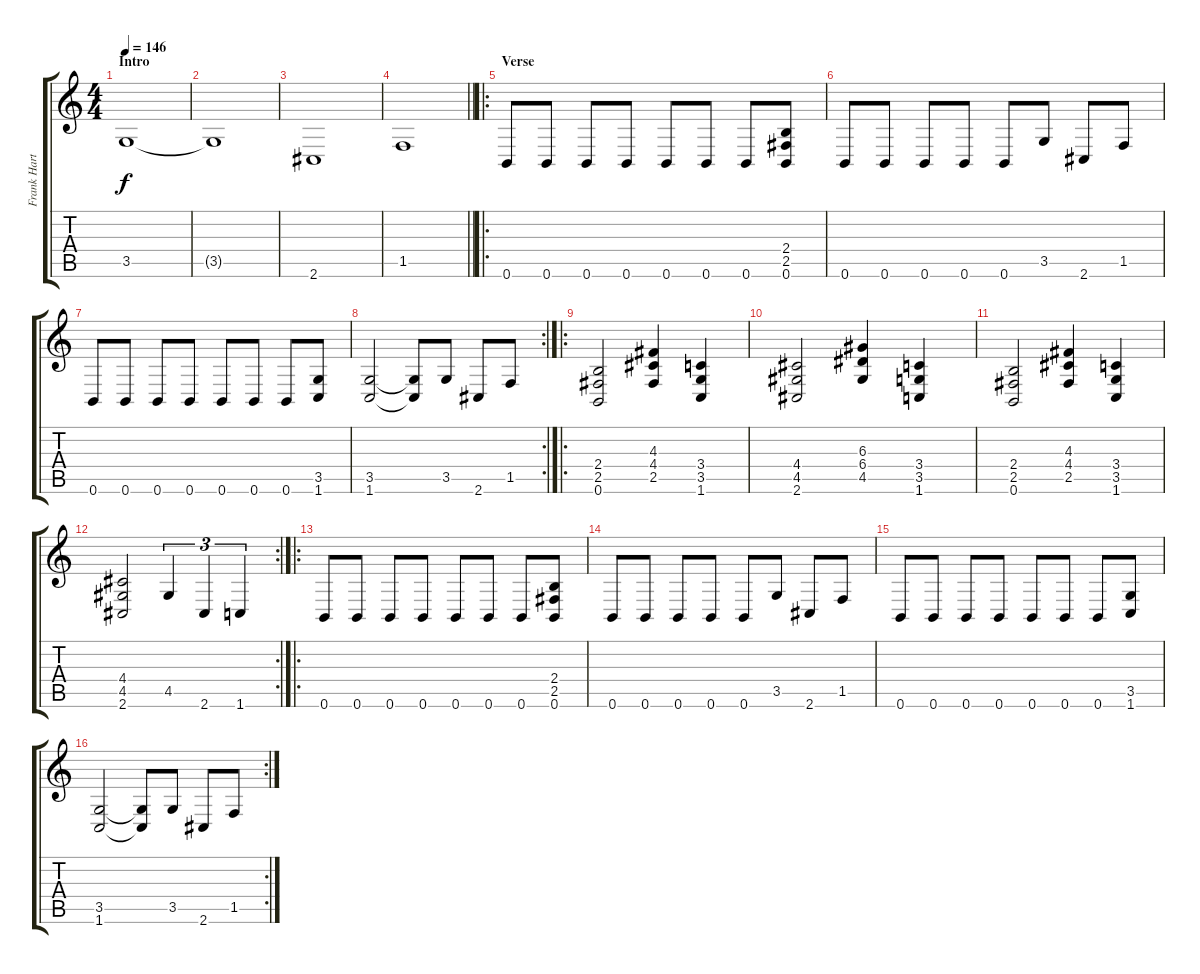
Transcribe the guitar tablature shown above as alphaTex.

\track ("Frank Harthoorn" "Frank Hart") {instrument distortionguitar}
\staff {score tabs}
\tuning (B3 Gb3 D3 A2 E2 B1) {hide}
\ts (4 4)
\section ("" "Intro")
\tempo 146
\clef g2
\ks c
3.5.1{dy f instrument distortionguitar} |
3.5{t}.1 |
2.6.1 |
\barLineRight lightlight
1.5.1 |
\ro
\section ("" "Verse")
0.6.8 0.6.8 0.6.8 0.6.8 0.6.8 0.6.8 0.6.8 (2.4 2.5 0.6).8 |
0.6.8 0.6.8 0.6.8 0.6.8 0.6.8 3.5.8 2.6.8 1.5.8 |
0.6.8 0.6.8 0.6.8 0.6.8 0.6.8 0.6.8 0.6.8 (3.5 1.6).8 |
\rc 2
(3.5 1.6).2 (3.5{t} 1.6{t}).8 3.5.8 2.6.8 1.5.8 |
\ro
(2.4 2.5 0.6).2 (4.3 4.4 2.5).4 (3.4 3.5 1.6).4 |
(4.4 4.5 2.6).2 (6.3 6.4 4.5).4 (3.4 3.5 1.6).4 |
(2.4 2.5 0.6).2 (4.3 4.4 2.5).4 (3.4 3.5 1.6).4 |
\rc 2
(4.4 4.5 2.6).2 4.5.4{tu (3 2)} 2.6.4{tu (3 2)} 1.6.4{tu (3 2)} |
\ro
0.6.8 0.6.8 0.6.8 0.6.8 0.6.8 0.6.8 0.6.8 (2.4 2.5 0.6).8 |
0.6.8 0.6.8 0.6.8 0.6.8 0.6.8 3.5.8 2.6.8 1.5.8 |
0.6.8 0.6.8 0.6.8 0.6.8 0.6.8 0.6.8 0.6.8 (3.5 1.6).8 |
\rc 2
(3.5 1.6).2 (3.5{t} 1.6{t}).8 3.5.8 2.6.8 1.5.8
